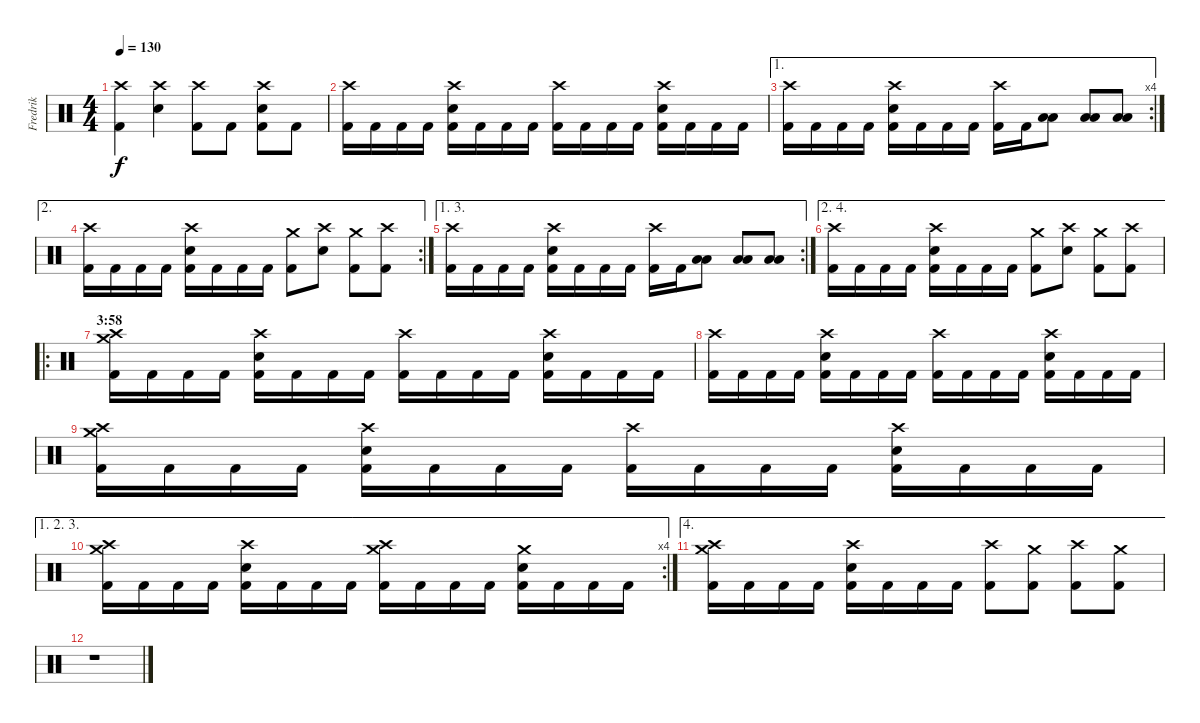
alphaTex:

\track ("Fredrik" "Fredrik") {instrument percussion}
\staff {score}
\articulation defaults
\ts (4 4)
\tempo 130
\clef neutral
\ks c
("Crash high (hit)" "Kick (hit) 2").4{dy f} ("Crash high (hit)" "Snare (hit) 2").4 ("Crash high (hit)" "Kick (hit) 2").8 "Kick (hit) 2".8 ("Crash high (hit)" "Snare (hit) 2" "Kick (hit) 2").8 "Kick (hit) 2".8 |
("Crash high (hit)" "Kick (hit) 2").16 "Kick (hit) 2".16 "Kick (hit) 2".16 "Kick (hit) 2".16 ("Crash high (hit)" "Snare (hit) 2" "Kick (hit) 2").16 "Kick (hit) 2".16 "Kick (hit) 2".16 "Kick (hit) 2".16 ("Crash high (hit)" "Kick (hit) 2").16 "Kick (hit) 2".16 "Kick (hit) 2".16 "Kick (hit) 2".16 ("Crash high (hit)" "Snare (hit) 2" "Kick (hit) 2").16 "Kick (hit) 2".16 "Kick (hit) 2".16 "Kick (hit) 2".16 |
\ae 1
\rc 4
("Crash high (hit)" "Kick (hit) 2").16 "Kick (hit) 2".16 "Kick (hit) 2".16 "Kick (hit) 2".16 ("Crash high (hit)" "Snare (hit) 2" "Kick (hit) 2").16 "Kick (hit) 2".16 "Kick (hit) 2".16 "Kick (hit) 2".16 ("Crash high (hit)" "Kick (hit) 2").16 "Kick (hit) 2".16 ("Low Tom (hit)" "Low Floor Tom (hit)").8 ("Low Tom (hit)" "Low Floor Tom (hit)").8 ("Low Tom (hit)" "Low Floor Tom (hit)").8 |
\ae 2
\rc 2
("Crash high (hit)" "Kick (hit) 2").16 "Kick (hit) 2".16 "Kick (hit) 2".16 "Kick (hit) 2".16 ("Crash high (hit)" "Snare (hit) 2" "Kick (hit) 2").16 "Kick (hit) 2".16 "Kick (hit) 2".16 "Kick (hit) 2".16 ("Crash medium (hit)" "Kick (hit) 2").8 ("Crash high (hit)" "Snare (hit) 2").8 ("Crash medium (hit)" "Kick (hit) 2").8 ("Crash high (hit)" "Kick (hit) 2").8 |
\ae (1 3)
\rc 2
("Crash high (hit)" "Kick (hit) 2").16 "Kick (hit) 2".16 "Kick (hit) 2".16 "Kick (hit) 2".16 ("Crash high (hit)" "Snare (hit) 2" "Kick (hit) 2").16 "Kick (hit) 2".16 "Kick (hit) 2".16 "Kick (hit) 2".16 ("Crash high (hit)" "Kick (hit) 2").16 "Kick (hit) 2".16 ("Low Tom (hit)" "Low Floor Tom (hit)").8 ("Low Tom (hit)" "Low Floor Tom (hit)").8 ("Low Tom (hit)" "Low Floor Tom (hit)").8 |
\ae (2 4)
("Crash high (hit)" "Kick (hit) 2").16 "Kick (hit) 2".16 "Kick (hit) 2".16 "Kick (hit) 2".16 ("Crash high (hit)" "Snare (hit) 2" "Kick (hit) 2").16 "Kick (hit) 2".16 "Kick (hit) 2".16 "Kick (hit) 2".16 ("Crash medium (hit)" "Kick (hit) 2").8 ("Crash high (hit)" "Snare (hit) 2").8 ("Crash medium (hit)" "Kick (hit) 2").8 ("Crash high (hit)" "Kick (hit) 2").8 |
\ro
\section ("" "3:58")
("Crash high (hit)" "Crash medium (hit)" "Kick (hit) 2").16 "Kick (hit) 2".16 "Kick (hit) 2".16 "Kick (hit) 2".16 ("Crash high (hit)" "Snare (hit) 2" "Kick (hit) 2").16 "Kick (hit) 2".16 "Kick (hit) 2".16 "Kick (hit) 2".16 ("Crash high (hit)" "Kick (hit) 2").16 "Kick (hit) 2".16 "Kick (hit) 2".16 "Kick (hit) 2".16 ("Crash high (hit)" "Snare (hit) 2" "Kick (hit) 2").16 "Kick (hit) 2".16 "Kick (hit) 2".16 "Kick (hit) 2".16 |
("Crash high (hit)" "Kick (hit) 2").16 "Kick (hit) 2".16 "Kick (hit) 2".16 "Kick (hit) 2".16 ("Crash high (hit)" "Snare (hit) 2" "Kick (hit) 2").16 "Kick (hit) 2".16 "Kick (hit) 2".16 "Kick (hit) 2".16 ("Crash high (hit)" "Kick (hit) 2").16 "Kick (hit) 2".16 "Kick (hit) 2".16 "Kick (hit) 2".16 ("Crash high (hit)" "Snare (hit) 2" "Kick (hit) 2").16 "Kick (hit) 2".16 "Kick (hit) 2".16 "Kick (hit) 2".16 |
("Crash high (hit)" "Crash medium (hit)" "Kick (hit) 2").16 "Kick (hit) 2".16 "Kick (hit) 2".16 "Kick (hit) 2".16 ("Crash high (hit)" "Snare (hit) 2" "Kick (hit) 2").16 "Kick (hit) 2".16 "Kick (hit) 2".16 "Kick (hit) 2".16 ("Crash high (hit)" "Kick (hit) 2").16 "Kick (hit) 2".16 "Kick (hit) 2".16 "Kick (hit) 2".16 ("Crash high (hit)" "Snare (hit) 2" "Kick (hit) 2").16 "Kick (hit) 2".16 "Kick (hit) 2".16 "Kick (hit) 2".16 |
\ae (1 2 3)
\rc 4
("Crash high (hit)" "Crash medium (hit)" "Kick (hit) 2").16 "Kick (hit) 2".16 "Kick (hit) 2".16 "Kick (hit) 2".16 ("Crash high (hit)" "Snare (hit) 2" "Kick (hit) 2").16 "Kick (hit) 2".16 "Kick (hit) 2".16 "Kick (hit) 2".16 ("Crash high (hit)" "Crash medium (hit)" "Kick (hit) 2").16 "Kick (hit) 2".16 "Kick (hit) 2".16 "Kick (hit) 2".16 ("Crash medium (hit)" "Snare (hit) 2" "Kick (hit) 2").16 "Kick (hit) 2".16 "Kick (hit) 2".16 "Kick (hit) 2".16 |
\ae 4
("Crash high (hit)" "Crash medium (hit)" "Kick (hit) 2").16 "Kick (hit) 2".16 "Kick (hit) 2".16 "Kick (hit) 2".16 ("Crash high (hit)" "Snare (hit) 2" "Kick (hit) 2").16 "Kick (hit) 2".16 "Kick (hit) 2".16 "Kick (hit) 2".16 ("Crash high (hit)" "Kick (hit) 2").8 ("Crash medium (hit)" "Kick (hit) 2").8 ("Crash high (hit)" "Kick (hit) 2").8 ("Crash medium (hit)" "Kick (hit) 2").8 |
r.1
